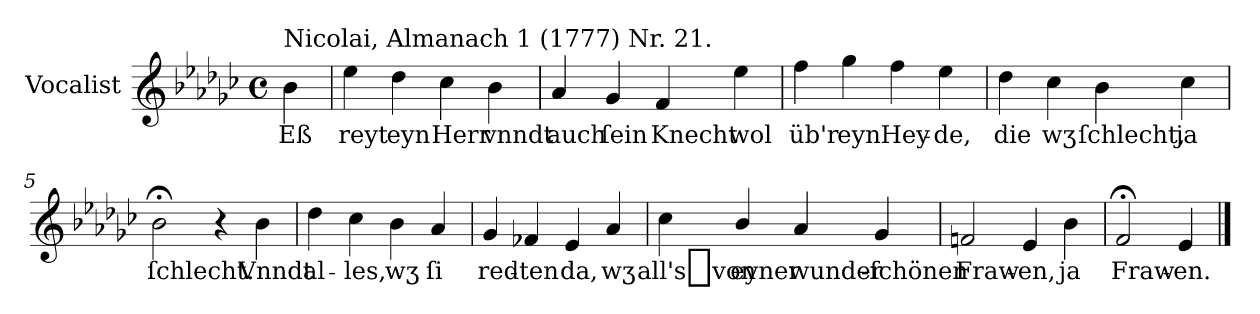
**kern	**text
*part1	*part1
*staff1	*staff1
*I"Vocalist	*
*k[b-e-a-d-g-c-]	*
*e-:	*
*M4/4	*
*met(c)	*
=	=
!LO:TX:a:t=Nicolai, Almanach 1 (1777) Nr. 21.	!
4b-	Eß
=1	=1
4ee-	reyt
4dd-	eyn
4cc-	Herr
4b-	vnndt
=2	=2
4a-	auch
4g-	ſein
4f	Knecht
4ee-	wol
=3	=3
4ff	üb'r
4gg-	eyn
4ff	Hey-
4ee-	-de,
=4	=4
4dd-	die
4cc-	wʒ
4b-	ſchlecht,
4cc-	ja
=5	=5
2b-;<	ſchlecht.
4r	.
4b-	Vnndt
=6	=6
4dd-	al-
4cc-	-les,
4b-	wʒ
4a-	ſi
=7	=7
4g-	red-
4f-X	-ten
4e-	da,
4a-	wʒ
=8	=8
4cc-	all's_von
4b-/	eyner
4a-	wunder-
4g-	-ſchönen
=9	=9
2fn	Fraw-
4e-	-en,
4b-	ja
=10	=10
2f;<	Fraw-
4e-	-en.
==	==
*-	*-
